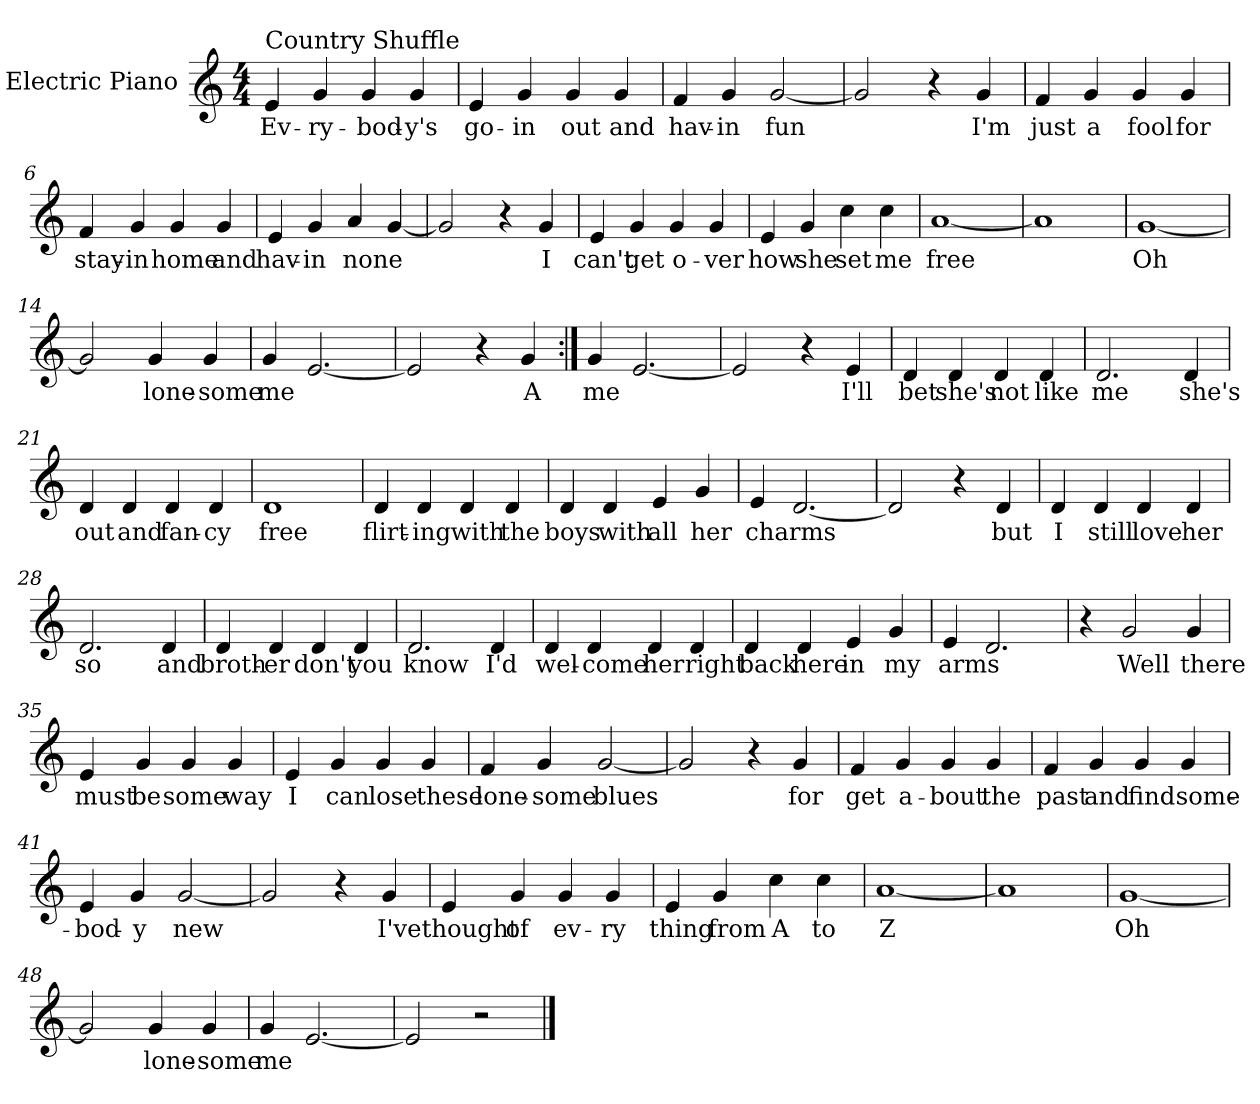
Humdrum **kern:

**kern	**text
*part1	*part1
*staff1	*staff1
*I"Electric Piano	*
*I'E.Pno	*
*clefG2	*
*k[]	*
*C:	*
*M4/4	*
=1	=1
!LO:TX:a:t=Country Shuffle	!
4e/	Ev-
4g/	-ry-
4g/	-bod-
4g/	-y's
=2	=2
4e/	go-
4g/	-in
4g/	out
4g/	and
=3	=3
4f/	hav-
4g/	-in
[2g/	fun
=4	=4
2g/]	.
4r	.
4g/	I'm
!!LO:LB:g=z
=5	=5
4f/	just
4g/	a
4g/	fool
4g/	for
=6	=6
4f/	-stay-
4g/	-in
4g/	home
4g/	and
=7	=7
4e/	-hav-
4g/	-in
4a/	none
[4g/	.
=8	=8
2g/]	.
4r	.
4g/	I
!!LO:LB:g=z
=9	=9
4e/	can't
4g/	get
4g/	o-
4g/	-ver
=10	=10
4e/	how
4g/	she
4cc\	set
4cc\	me
=11	=11
[1a	free
=12	=12
1a]	.
=13	=13
[1g	Oh
=14	=14
2g/]	.
4g/	lone-
4g/	-some
=15	=15
4g/	me
[2.e/	.
=16	=16
2e/]	.
4r	.
4g/	A
!!LO:LB:g=z
=17:|!	=17:|!
4g/	me
[2.e/	.
=18	=18
2e/]	.
4r	.
4e/	I'll
=19	=19
4d/	bet
4d/	she's
4d/	not
4d/	like
=20	=20
2.d/	me
4d/	she's
=21	=21
4d/	out
4d/	and
4d/	fan-
4d/	-cy
=22	=22
1d	free
=23	=23
4d/	flirt-
4d/	-ing
4d/	with
4d/	the
!!LO:LB:g=z
=24	=24
4d/	boys
4d/	with
4e/	all
4g/	her
=25	=25
4e/	charms
[2.d/	.
=26	=26
2d/]	.
4r	.
4d/	but
=27	=27
4d/	I
4d/	still
4d/	love
4d/	her
=28	=28
2.d/	so
4d/	and
!!LO:LB:g=z
=29	=29
4d/	-broth-
4d/	-er
4d/	don't
4d/	you
=30	=30
2.d/	know
4d/	I'd
=31	=31
4d/	wel-
4d/	-come
4d/	her
4d/	right
=32	=32
4d/	back
4d/	here
4e/	in
4g/	my
=33	=33
4e/	arms
2.d/	.
!!LO:LB:g=z
=34	=34
4r	.
2g/	Well
4g/	there
=35	=35
4e/	must
4g/	be
4g/	some
4g/	way
=36	=36
4e/	I
4g/	can
4g/	lose
4g/	these
=37	=37
4f/	lone-
4g/	-some
[2g/	blues
=38	=38
2g/]	.
4r	.
4g/	for
!!LO:LB:g=z
=39	=39
4f/	get
4g/	a-
4g/	-bout
4g/	the
=40	=40
4f/	past
4g/	and
4g/	find
4g/	some-
=41	=41
4e/	-bod-
4g/	-y
[2g/	new
=42	=42
2g/]	.
4r	.
4g/	I've
=43	=43
4e/	thought
4g/	of
4g/	ev-
4g/	-ry
=44	=44
4e/	thing
4g/	from
4cc\	A
4cc\	to
!!LO:LB:g=z
=45	=45
[1a	Z
=46	=46
1a]	.
=47	=47
[1g	Oh
=48	=48
2g/]	.
4g/	lone-
4g/	-some
=49	=49
4g/	me
[2.e/	.
=50	=50
2e/]	.
2r	.
==	==
*-	*-
